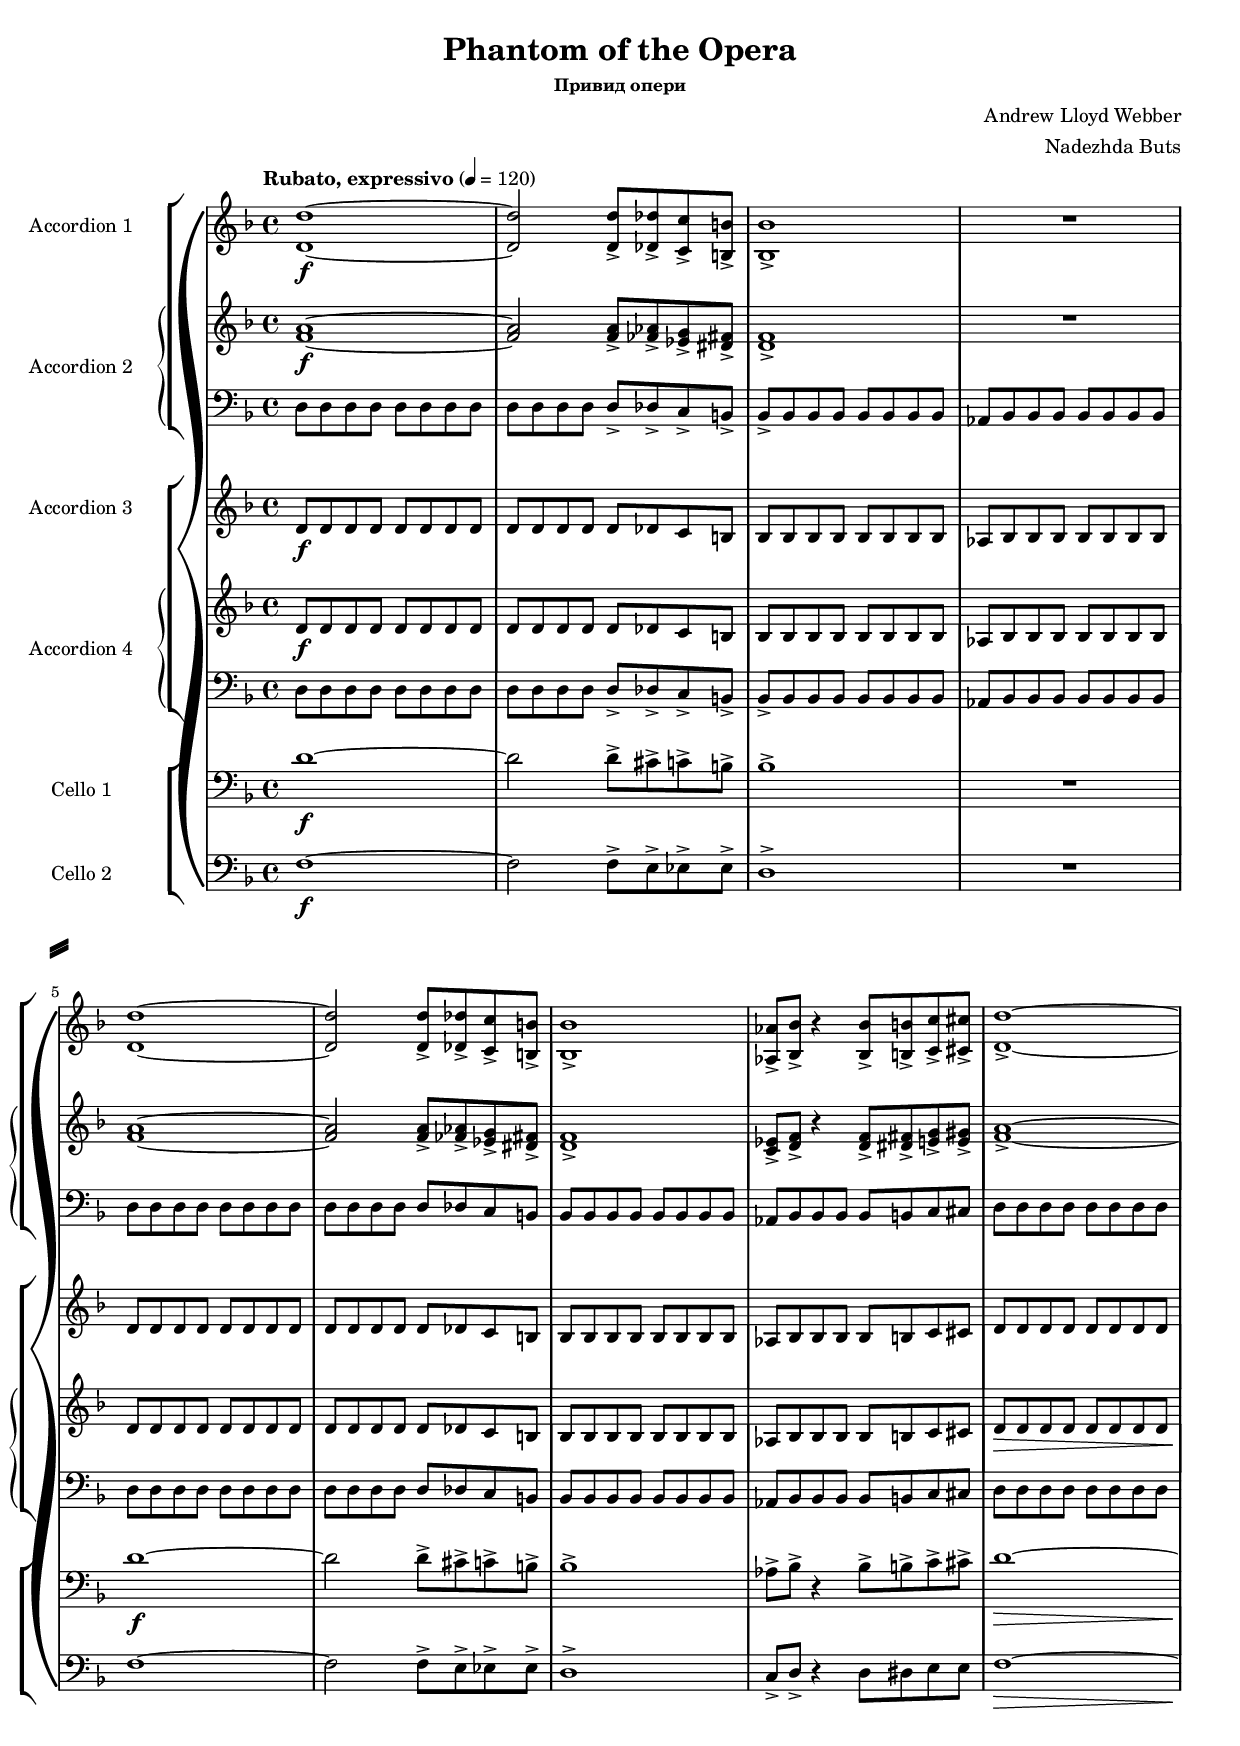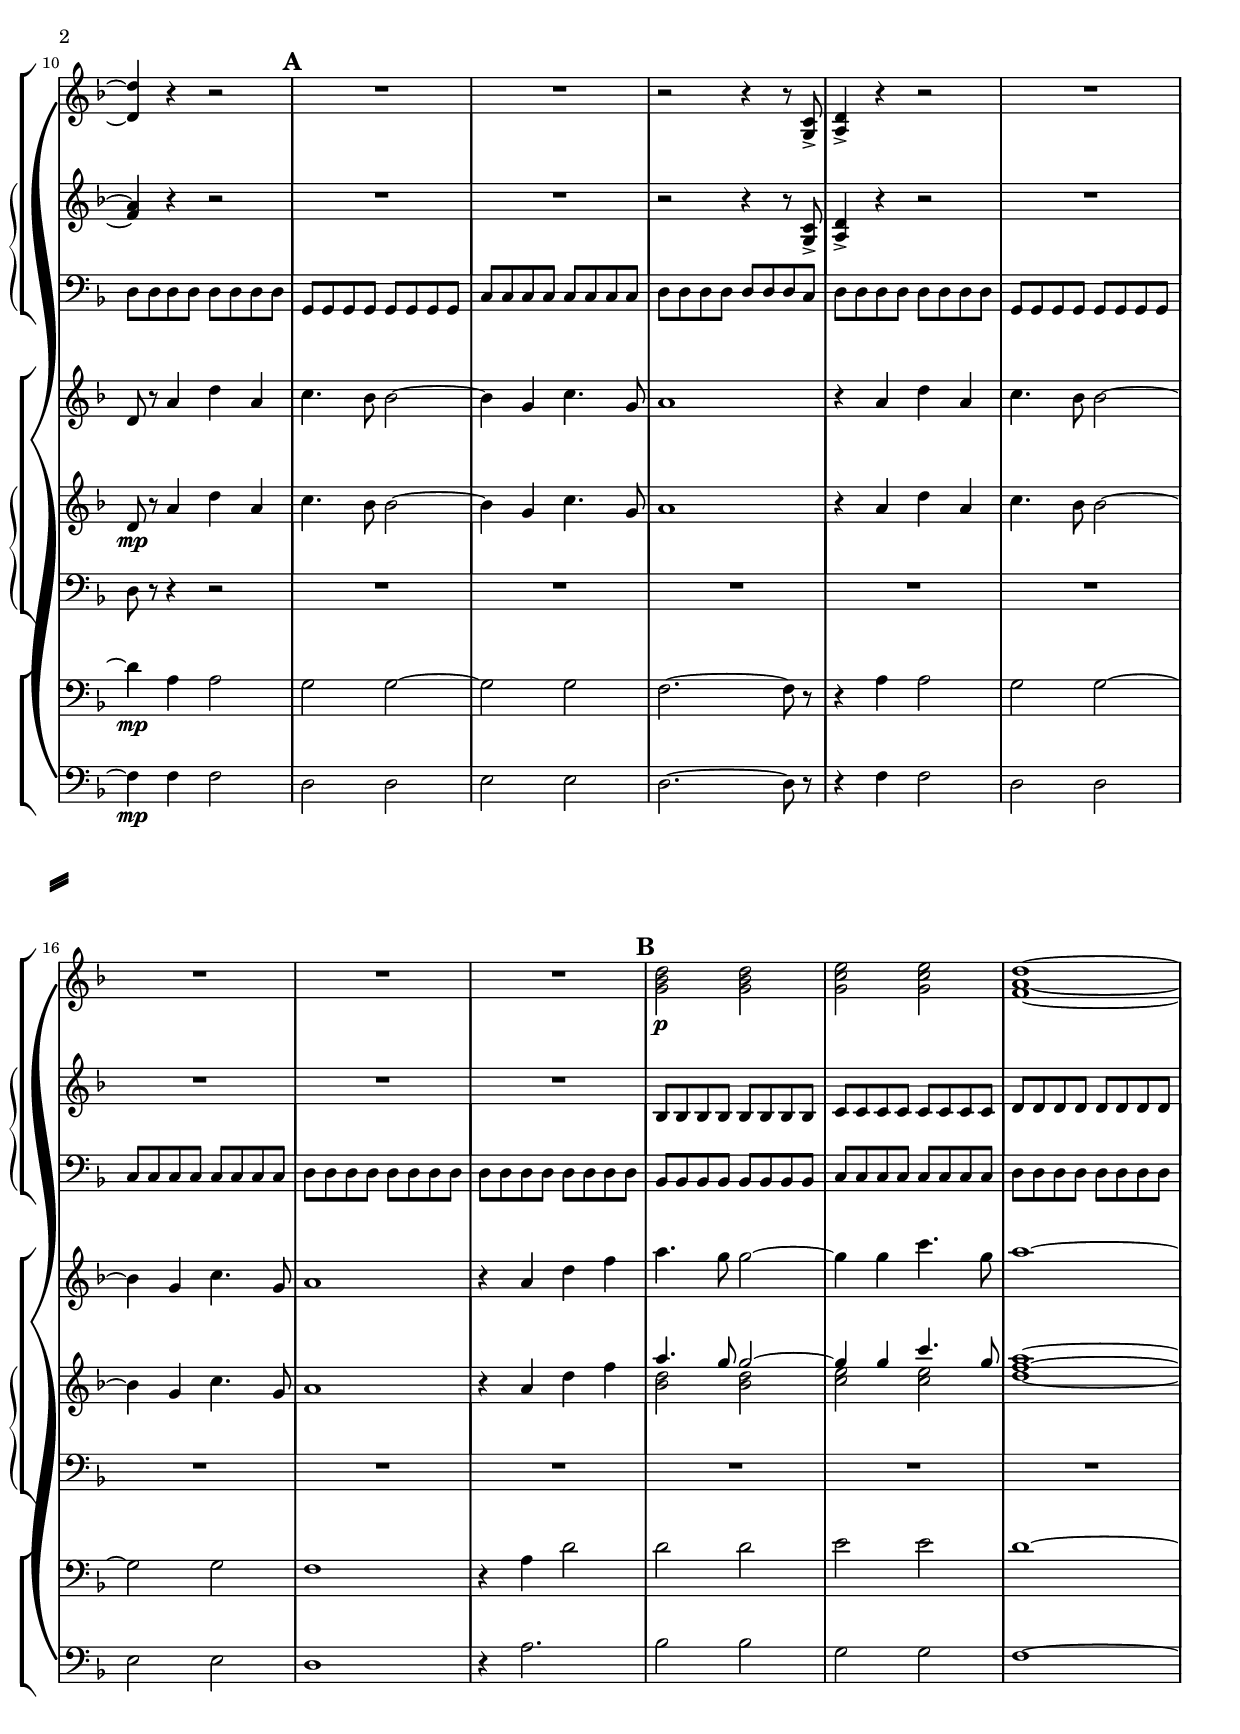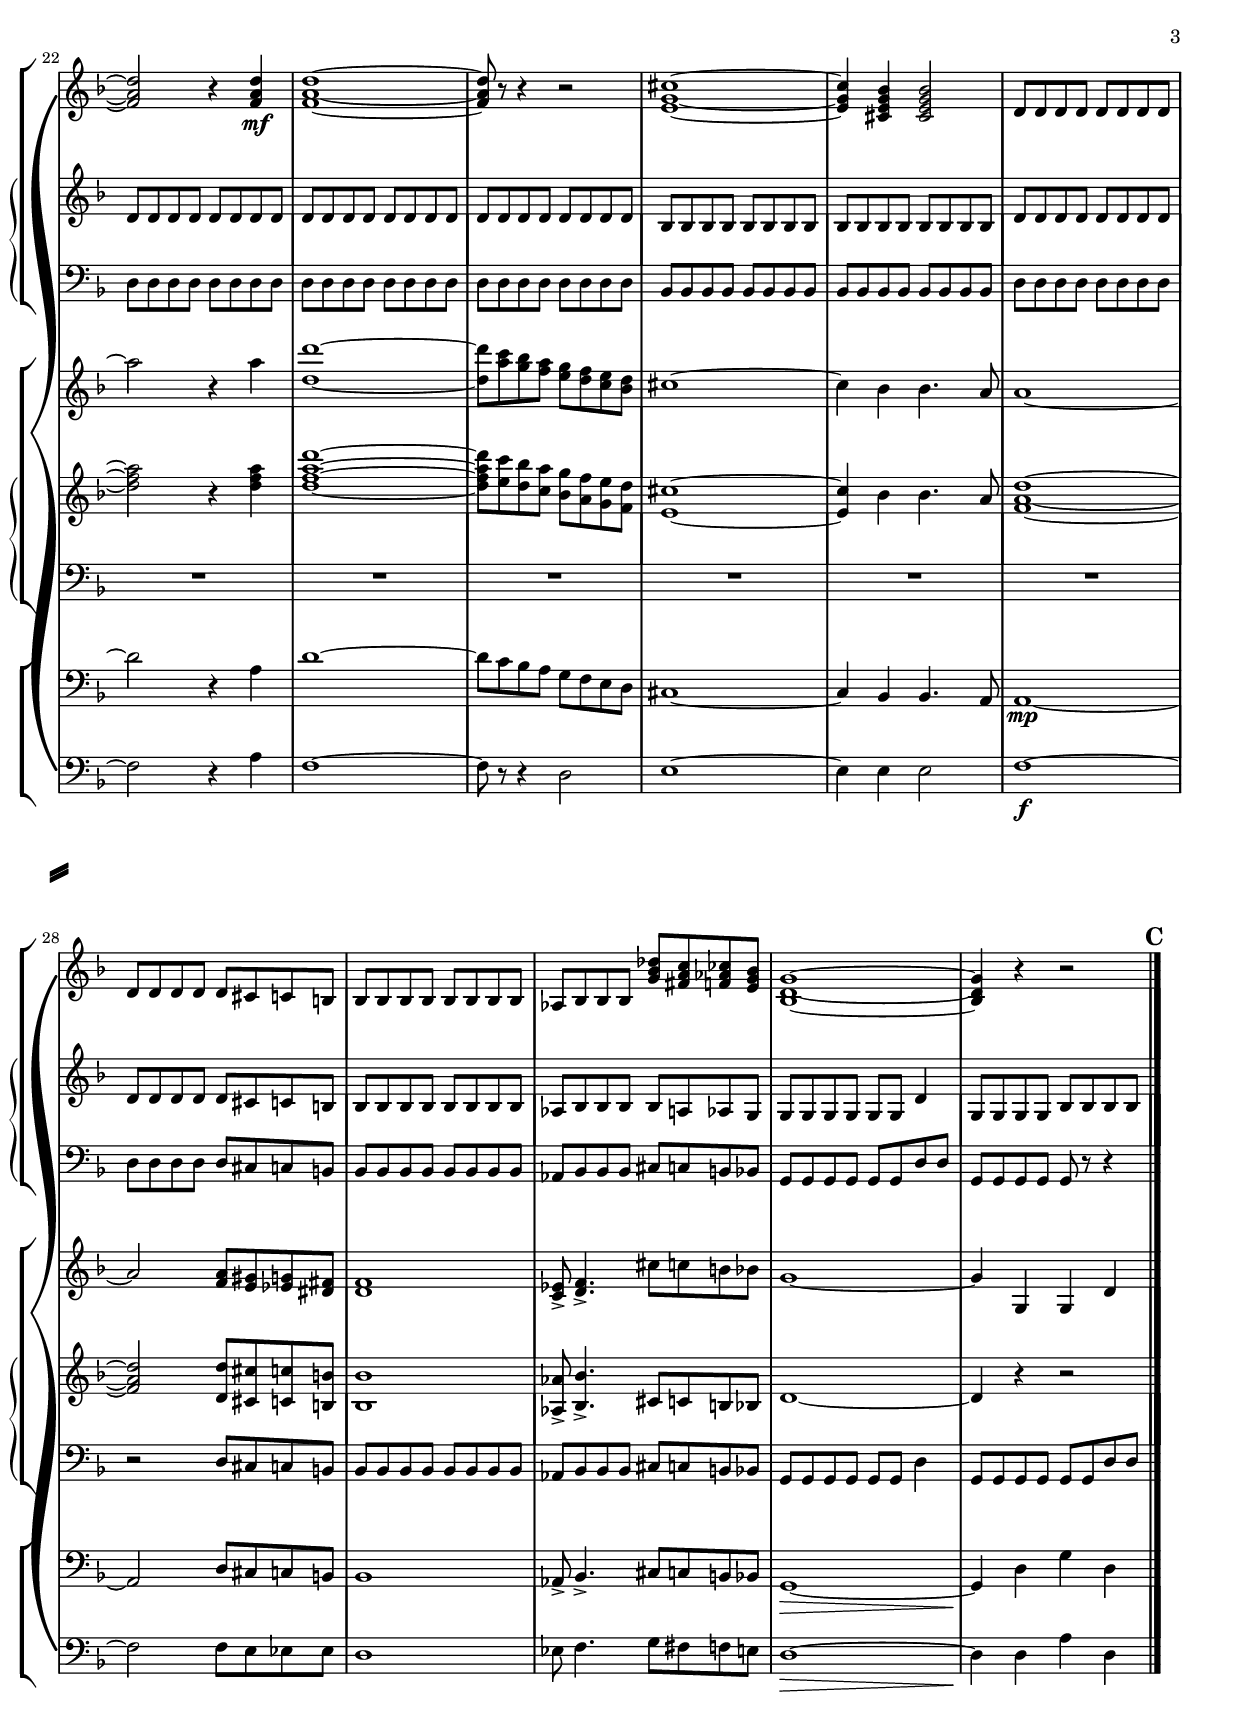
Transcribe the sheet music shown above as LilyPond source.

\include "src/header.ly"
#(set-global-staff-size 17)

\include "src/settings.ly"
discant = \markup {
  \musicglyph #"accordion.accDiscant"
}
dot = \markup {
  \musicglyph #"accordion.accDot"
}

\layout { ragged-right = ##t }

% 16 voets register
accBasson = ^\markup {
  \combine
  \discant
  \raise #0.5 \dot
}

% een korig 8 en 16 voets register
accBandon = ^\markup {
  \combine
  \discant
  \combine
  \raise #0.5 \dot
  \raise #1.5 \dot
}

accVCello = ^\markup {
  \combine
  \discant
  \combine
  \raise #0.5 \dot
  \combine
  \raise #1.5 \dot
  \translate #'(1 . 0) \raise #1.5 \dot
}

% 4-8-16 voets register
accHarmon = ^\markup {
  \combine
  \discant
  \combine
  \raise #0.5 \dot
  \combine
  \raise #1.5 \dot
  \raise #2.5 \dot
}

accTrombon = ^\markup {
  \combine
  \discant
  \combine
  \raise #0.5 \dot
  \combine
  \raise #1.5 \dot
  \combine
  \translate #'(1 . 0) \raise #1.5 \dot
  \translate #'(-1 . 0) \raise #1.5 \dot
}

% eenkorig 4 en 16 voets register
accOrgan = ^\markup {
  \combine
  \discant
  \combine
  \raise #0.5 \dot
  \raise #2.5 \dot
}

accMaster = ^\markup {
  \combine
  \discant
  \combine
  \raise #0.5 \dot
  \combine
  \raise #1.5 \dot
  \combine
  \translate #'(1 . 0) \raise #1.5 \dot
  \combine
  \translate #'(-1 . 0) \raise #1.5 \dot
  \raise #2.5 \dot
}

accAccord = ^\markup {
  \combine
  \discant
  \combine
  \raise #1.5 \dot
  \combine
  \translate #'(1 . 0) \raise #1.5 \dot
  \combine
  \translate #'(-1 . 0) \raise #1.5 \dot
  \raise #2.5 \dot
}

accMusette = ^\markup {
  \combine
  \discant
  \combine
  \raise #1.5 \dot
  \combine
  \translate #'(1 . 0) \raise #1.5 \dot
  \translate #'(-1 . 0) \raise #1.5 \dot
}

accCeleste = ^\markup {
  \combine
  \discant
  \combine
  \raise #1.5 \dot
  \translate #'(-1 . 0) \raise #1.5 \dot
}

accOboe = ^\markup {
  \combine
  \discant
  \combine
  \raise #1.5 \dot
  \raise #2.5 \dot
}

accClarin = ^\markup {
  \combine
  \discant
  \raise #1.5 \dot
}

accPiccolo = ^\markup {
  \combine
  \discant 
  \raise #2.5 \dot
}

accViolin = ^\markup {
  \combine
  \discant
  \combine
  \raise #1.5 \dot
  \combine
  \translate #'(1 . 0) \raise #1.5 \dot
  \raise #2.5 \dot
}



accordionOne = \relative c' {
  \defaultTempo
  \defaultKey
  \defaultTime

  <d d'>1~ \f \accMaster
  <d d'>2 <d d'>8-> <des des'>-> <c c'>-> <h h'>->
  <b b'>1->
  R1

  <d d'>1~
  <d d'>2 <d d'>8-> <des des'>-> <c c'>-> <h h'>->
  <b b'>1->
  <as as'>8-> <b b'>8-> r4 <b b'>8-> <h h'>-> <c c'>-> <cis cis'>->

  <d d'>1~->
  <d d'>4 r4 r2

  \mark \default

  R1*2

  r2 r4 r8 <g, c>8->
  <a d>4-> r4 r2

  R1*4

  \mark \default

  <g' b d>2 \p \accCeleste <g b d>2
  <g c e>2 <g c e>2
  <f a d>1~
  <f a d>2 r4 <f a d>4 \mf

  <f a d>1~
  <f a d>8 r8 r4 r2
  <e g cis>1~
  <e g cis>4 <cis e g b>4 <cis e g b>2

  d8 d d d  d d d d
  d  d d d  d cis c h
  b  b b b  b b b b
  as b b b  <g' b des>8 <fis a c> <f as ces> <e g b>
  
  <b d g>1~
  <b d g>4 r4 r2

  \mark \default

  \bar "|."
}

accordionTwo = \relative c' {
  \defaultTempo
  \defaultKey
  \defaultTime

  <f a>1~ \f \accMaster
  <f a>2 <f a>8-> <fes as>-> <es g>-> <dis fis>->
  <d f>1->
  R1

  <f a>1~
  <f a>2 <f a>8-> <fes as>-> <es g>-> <dis fis>->
  <d f>1->
  <c es>8-> <d f>-> r4 <d f>8-> <dis fis>-> <e g>-> <e gis>->

  <f a>1~->
  <f a>4 r4 r2

  \mark \default

  R1*2

  r2 r4 r8 <g, c>8->
  <a d>4-> r4 r2

  R1*4

  \mark \default

  b8 b b b  b b b b
  c  c c c  c c c c
  d  d d d  d d d d
  d  d d d  d d d d

  d  d d d  d d d d
  d  d d d  d d d d
  b  b b b  b b b b
  b  b b b  b b b b

  d  d d d  d d d d
  d  d d d  d cis c h 
  b  b b b  b b b b
  as b b b  b a as g

  g  g g g  g g d'4
  g,8 g g g b b b b

  \mark \default

  \bar "|."
}

accordionBassOneTwo = \relative c {
  \defaultTempo
  \defaultKey
  \defaultTime
  \clef bass

  d8 d d d  d d   d d
  d  d d d  d-> des-> c-> h->
  b->  b b b  b b   b b
  as b b b  b b   b b

  d8 d d d  d d   d d
  d  d d d  d des c h
  b  b b b  b b   b b
  as b b b  b h c cis

  d8 d d d  d d   d d
  d8 d d d  d d   d d

  \mark \default

  g, g g g  g g g g
  c  c c c  c c c c
  d  d d d  d d d c
  d  d d d  d d d d

  g, g g g  g g g g
  c  c c c  c c c c
  d  d d d  d d d d
  d  d d d  d d d d

  \mark \default

  b  b b b  b b b b
  c  c c c  c c c c
  d  d d d  d d d d
  d  d d d  d d d d

  d  d d d  d d d d
  d  d d d  d d d d
  b  b b b  b b b b
  b  b b b  b b b b

  d  d d d  d d d d
  d  d d d  d cis c h
  b  b b b  b b b b
  as b b b  cis c h b

  g  g g g  g g d' d
  g, g g g  g r8 r4

  \mark \default

  \bar "|."
}



accordionThree = \relative c' {
  \defaultTempo
  \defaultKey
  \defaultTime

  d8 \f \accVCello d d d  d d d d
  d  d d d  d des c h
  b  b b b  b b b b
  as b b b  b b b b

  d  d d d  d d d d
  d  d d d  d des c h
  b  b b b  b b b b
  as b b b  b h c cis

  d  d  d d  d d d d
  d  r8 a'4 \accViolin d a

  \mark \default

  c4. b8 b2~
  b4 g c4. g8
  a1

  r4 a d a
  c4. b8 b2~
  b4 g c4. g8
  a1

  r4 a d f

  \mark \default

  a4. g8 g2~
  g4 g c4. g8
  a1~
  a2 r4 a4
  
  <d, d'>1~
  <d d'>8 <a' c> <g b> <f a> <e g> <d f> <c e> <b d>
  cis1~
  cis4 b b4. a8

  a1~
  a2 <f a>8 <e gis> <es g> <dis fis>
  <d f>1
  <c es>8-> <d f>4.-> cis'8 c h b

  g1~
  g4 g, g d'

  \mark \default

  \bar "|."
}


accordionFour = \relative c' {
  \defaultTempo
  \defaultKey
  \defaultTime

  d8 \f \accVCello d d d  d d d d
  d  d d d  d des c h
  b  b b b  b b b b
  as b b b  b b b b

  d8 d d d  d d d d
  d  d d d  d des c h
  b  b b b  b b b b
  as b b b  b h c cis

  d\> d d d   d d d d
  d\!\mp r8 a'4 \accViolin d a

  \mark \default

  c4. b8 b2~
  b4 g c4. g8
  a1

  r4 a d a
  c4. b8 b2~
  b4 g c4. g8
  a1

  r4 a d f

  \mark \default

  <<
    { a4. g8 g2~ g4 g c4. g8 } \\
    { <b, d>2 <b d> <c e> <c e> }
  >>
  <d f a>1~
  <d f a>2 r4 <d f a>4

  <d f a d>1~
  <d f a d>8 <e c'> <d b'> <c a'> <b g'> <a f'> <g e'> <f d'>
  <e cis'>1~
  <e cis'>4 b' b4. a8

  <f a d>1~
  <f a d>2 <d d'>8 <cis cis'> <c c'> <h h'>
  <b b'>1
  <as as'>8-> <b b'>4.-> cis8 c h b

  d1~
  d4 r4 r2

  \mark \default

  \bar "|."
}

accordionBassThreeFour = \relative c {
  \defaultTempo
  \defaultKey
  \defaultTime
  \clef bass

  d8 d d d  d d   d d
  d  d d d  d-> des-> c-> h->
  b->  b b b  b b   b b
  as b b b  b b   b b

  d8 d d d  d d   d d
  d  d d d  d des c h
  b  b b b  b b   b b
  as b b b  b h c cis

  d8 d d d  d d   d d
  d8 r8 r4 r2

  \mark \default

  R1*8

  \mark \default

  R1*9

  r2 d8 cis c h
  b8 b b b  b b b b
  as b b b  cis c h b
  g  g g g  g g d'4
  g,8 g g g  g g d' d

  \bar "|."
} 



celloOne = \relative c {
  \set Score.skipBars = ##t
  \override Glissando #'style = #'trill
  \defaultTempo
  \defaultKey
  \defaultTime
  \clef bass

  d'1~ \f
  d2  d8-> cis-> c-> h->
  b1->
  R1

  d1~ \f
  d2  d8-> cis-> c-> h->
  b1->
  as8-> b-> r4 b8-> h-> c-> cis->

  d1~\>
  d4\!\mp a a2

  \mark \default

  g2 g2~
  g2 g2
  f2.~ f8 r8
  r4 a4 a2

  g2 g2~
  g2 g2
  f1
  r4 a4 d2

  \mark \default

  d2 d2
  e2 e2
  d1~
  d2 r4 a4
  
  d1~
  d8 c b a g f e d
  cis1~
  cis4 b4 b4. a8

  a1~ \mp
  a2 d8 cis c h
  b1
  as8-> b4.-> cis8 c h b

  g1~\>
  g4\! d' g d

  \mark \default

  \bar "|."
}

celloTwo = \relative c {
  \override Glissando #'style = #'trill
  \defaultTempo
  \defaultKey
  \defaultTime
  \clef bass

  f1~ \f
  f2 f8-> e-> es-> es->
  d1->
  R1

  f1~
  f2 f8-> e-> es-> es->
  d1->
  c8-> d8-> r4 d8 dis e e

  f1~\>
  f4 \mp f4 f2

  \mark \default

  d2 d2 
  e2 e2
  d2.~ d8 r8
  r4 f4 f2

  d2 d2
  e2 e2
  d1
  r4 a'2.

  \mark \default

  b2 b2
  g2 g2
  f1~
  f2 r4 a4

  f1~
  f8 r8 r4 d2
  e1~
  e4 e4 e2

  f1~ \f
  f2 f8 e es es
  d1
  es8 f4. g8 fis f e

  d1~\>
  d4\! d4 a'4 d,4

  \mark \default

  \bar "|."
}


\score {
  \new Score {
    \set Score.markFormatter = #format-mark-box-numbers
    \new GrandStaff <<
      \new StaffGroup <<
        \new Staff {
          \set Staff.instrumentName = #"Accordion 1"
          \accordionOne
        }
        \new PianoStaff <<
          \set PianoStaff.instrumentName = #"Accordion 2"
          \new Staff { \accordionTwo }
          \new Staff { \accordionBassOneTwo }
        >>
      >>

      \new StaffGroup <<
        \new Staff {
          \set Staff.instrumentName = #"Accordion 3"
          \accordionThree
        }
        \new PianoStaff <<
          \set PianoStaff.instrumentName = #"Accordion 4"
          \new Staff { \accordionFour }
          \new Staff { \accordionBassThreeFour }
        >>
      >>

      \new StaffGroup <<
        \new Staff {
          \set Staff.instrumentName = #"Cello 1"
          \celloOne
        }
        \new Staff {
          \set Staff.instrumentName = #"Cello 2"
          \celloTwo
        }
      >>
    >>
  }
  \include "src/layout.ly"
  \midi {}
}
\paper {
  system-separator-markup = \slashSeparator
  indent = 25
}
